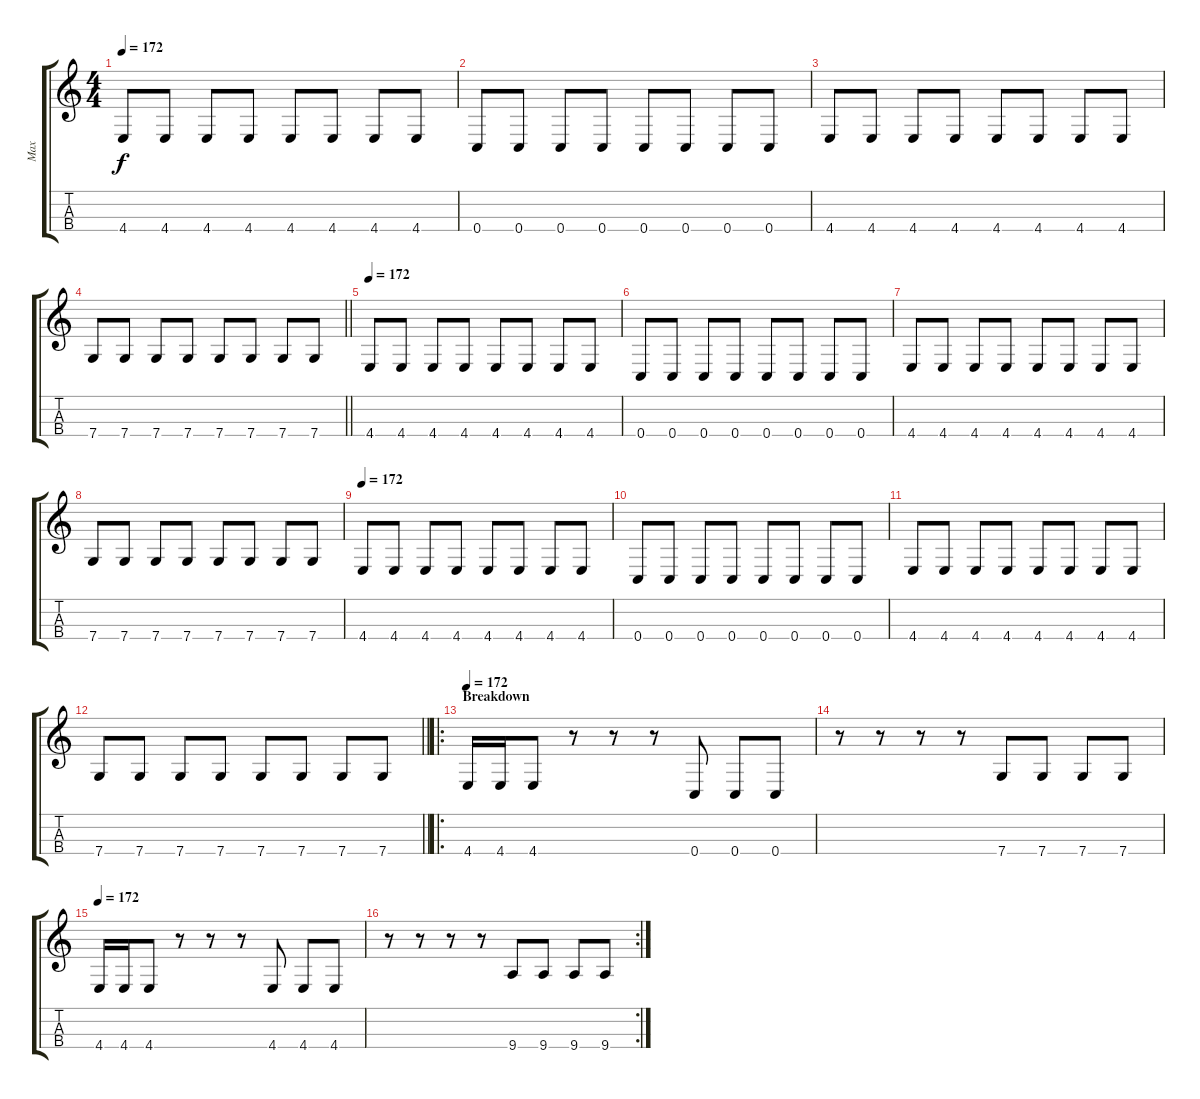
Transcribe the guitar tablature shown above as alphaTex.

\track ("Max" "Max") {instrument electricbassfinger}
\staff {score tabs}
\tuning (F3 C3 G2 C2) {hide}
\ts (4 4)
\tempo 172
\clef g2
\ks c
4.4.8{dy f} 4.4.8 4.4.8 4.4.8 4.4.8 4.4.8 4.4.8 4.4.8 |
0.4.8 0.4.8 0.4.8 0.4.8 0.4.8 0.4.8 0.4.8 0.4.8 |
4.4.8 4.4.8 4.4.8 4.4.8 4.4.8 4.4.8 4.4.8 4.4.8 |
\barLineRight lightlight
7.4.8 7.4.8 7.4.8 7.4.8 7.4.8 7.4.8 7.4.8 7.4.8 |
\section ("" "")
\tempo 172
4.4.8 4.4.8 4.4.8 4.4.8 4.4.8 4.4.8 4.4.8 4.4.8 |
0.4.8 0.4.8 0.4.8 0.4.8 0.4.8 0.4.8 0.4.8 0.4.8 |
4.4.8 4.4.8 4.4.8 4.4.8 4.4.8 4.4.8 4.4.8 4.4.8 |
7.4.8 7.4.8 7.4.8 7.4.8 7.4.8 7.4.8 7.4.8 7.4.8 |
\tempo 172
4.4.8 4.4.8 4.4.8 4.4.8 4.4.8 4.4.8 4.4.8 4.4.8 |
0.4.8 0.4.8 0.4.8 0.4.8 0.4.8 0.4.8 0.4.8 0.4.8 |
4.4.8 4.4.8 4.4.8 4.4.8 4.4.8 4.4.8 4.4.8 4.4.8 |
\barLineRight lightlight
7.4.8 7.4.8 7.4.8 7.4.8 7.4.8 7.4.8 7.4.8 7.4.8 |
\ro
\section ("" "Breakdown")
\tempo 172
4.4.16 4.4.16 4.4.8 r.8 r.8 r.8 0.4.8 0.4.8 0.4.8 |
r.8 r.8 r.8 r.8 7.4.8 7.4.8 7.4.8 7.4.8 |
\tempo 172
4.4.16 4.4.16 4.4.8 r.8 r.8 r.8 4.4.8 4.4.8 4.4.8 |
\rc 2
r.8 r.8 r.8 r.8 9.4.8 9.4.8 9.4.8 9.4.8
